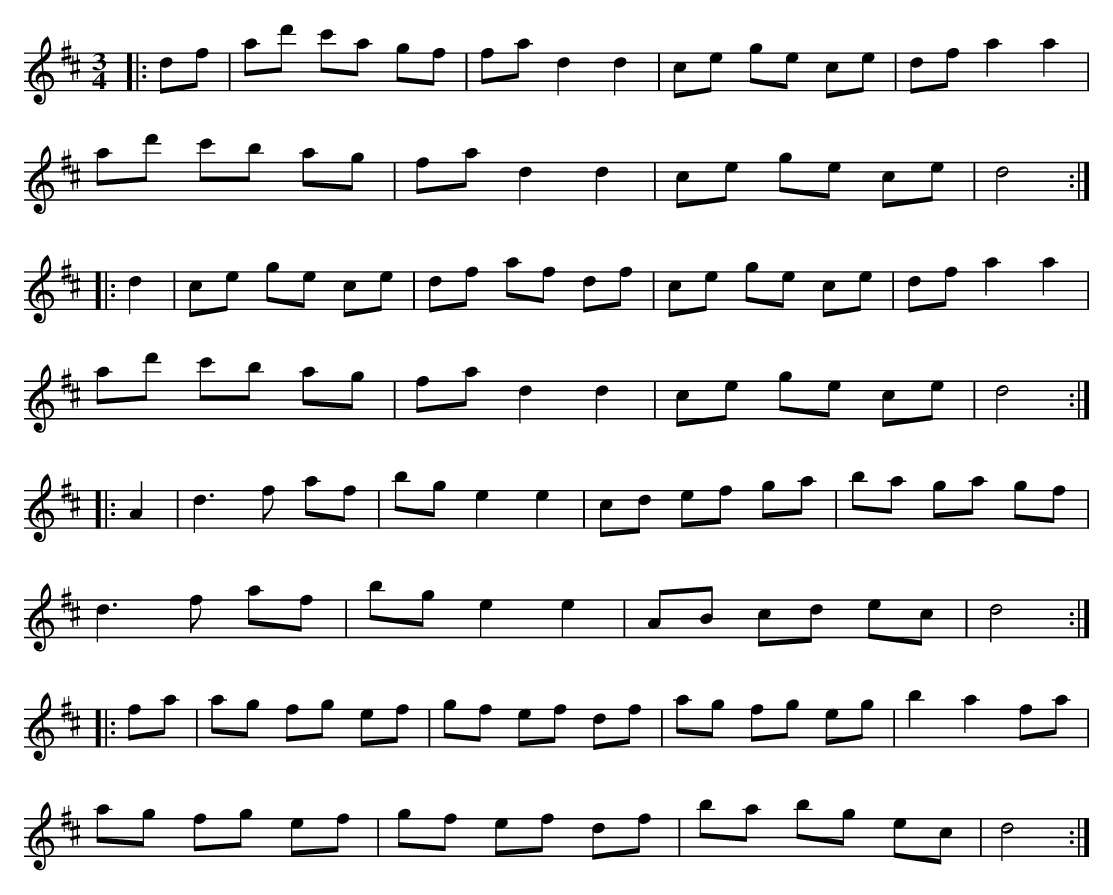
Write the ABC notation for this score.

X:1
M:3/4
K:D
|:df|ad' c'a gf|fa d2d2|ce ge ce|df a2a2|
ad' c'b ag|fa d2d2|ce ge ce|d4:|
|:d2|ce ge ce|df af df|ce ge ce|df a2a2|
ad' c'b ag|fa d2d2|ce ge ce|d4:|
|:A2|d3f af|bg e2e2|cd ef ga|ba ga gf|
d3f af|bg e2e2|AB cd ec|d4:|
|:fa|ag fg ef|gf ef df|ag fg eg|b2a2 fa|
ag fg ef|gf ef df|ba bg ec|d4:|
